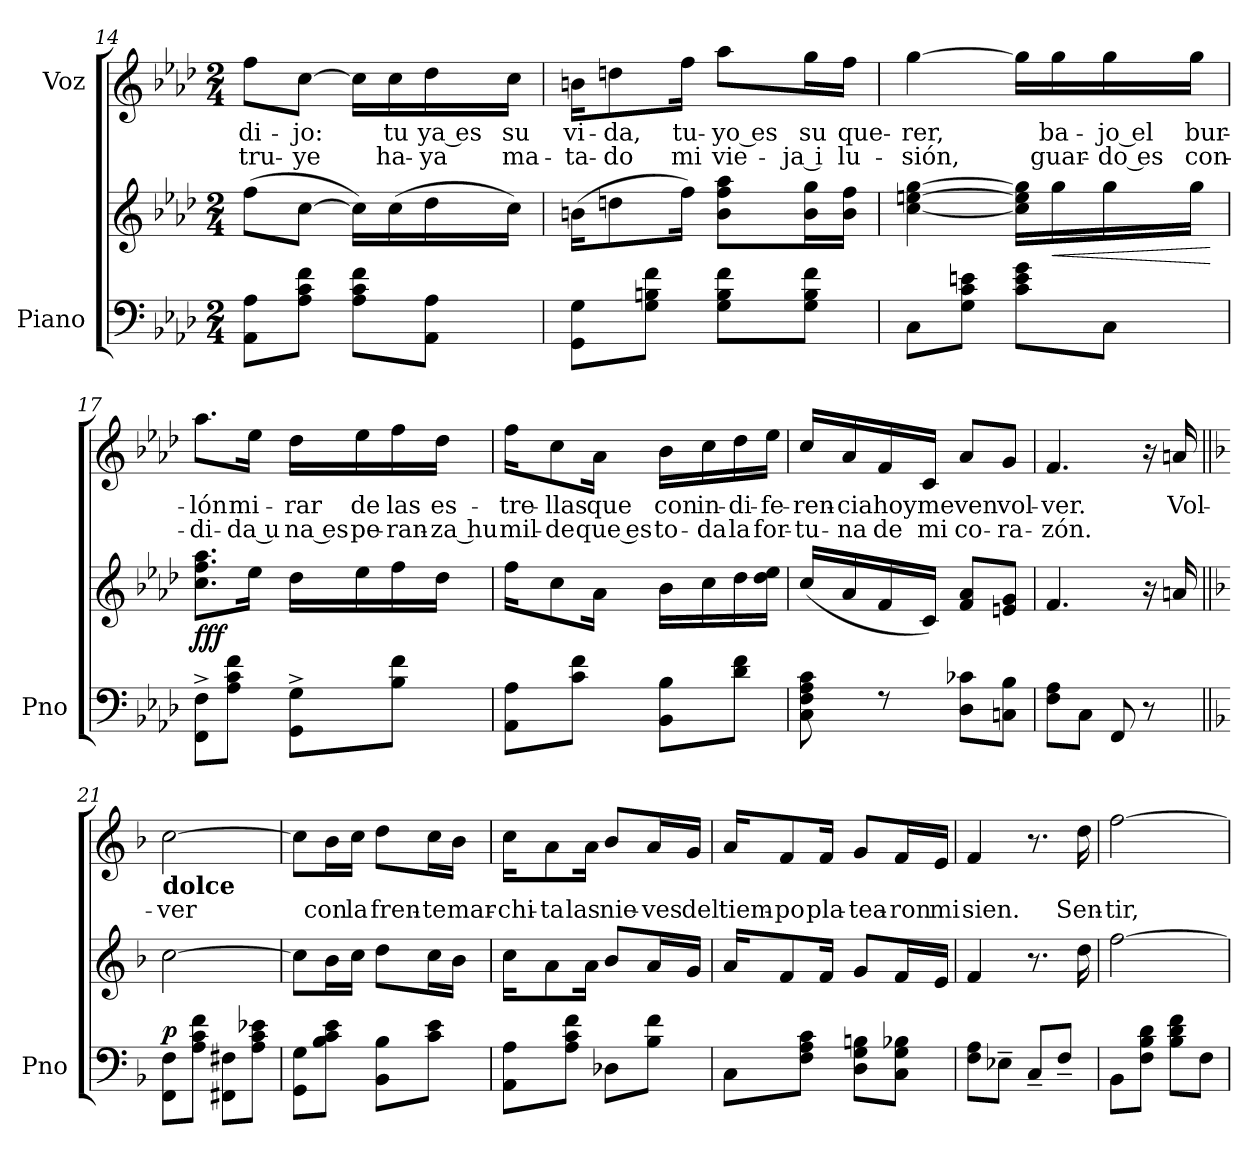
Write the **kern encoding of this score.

**kern	**kern	**dynam	**kern	**text	**text
*part2	*part2	*part2	*part1	*part1	*part1
*staff3	*staff2	*staff2/3	*staff1	*staff1	*staff1
*I"Piano	*	*	*I"Voz	*	*
*I'Pno	*	*	*	*	*
*clefF4	*clefG2	*	*clefG2	*	*
*k[b-e-a-d-]	*k[b-e-a-d-]	*	*k[b-e-a-d-]	*	*
*M2/4	*M2/4	*	*M2/4	*	*
=14	=14	=14	=14	=14	=14
8AA-\ 8A-\L	(8ff\L	.	8ff\L	di-	-tru-
8A-\ 8c\ 8f\J	[8cc\J	.	[8cc\J	-jo:	-ye
8A-\ 8c\ 8f\L	16cc\LL])	.	16cc\LL]	.	.
.	(16cc\	.	16cc\	tu	ha-
8AA-\ 8A-\J	16dd-\	.	16dd-\	ya es	-ya
.	16cc\JJ)	.	16cc\JJ	su	ma-
=15	=15	=15	=15	=15	=15
8GG\ 8G\L	(16bn\KL	.	16bn\KL	vi-	-ta-
.	8ddn\	.	8ddn\	-da,	-do
8G\ 8Bn\ 8f\J	.	.	.	.	.
.	16ff\Jk)	.	16ff\Jk	tu-	mi
8G\ 8B\ 8f\L	8b\ 8ff\ 8aa-\L	.	8aa-\L	yo es	vie-
8G\ 8B\ 8f\J	16b\ 16gg\L	.	16gg\L	su	ja i
.	16b\ 16ff\JJ	.	16ff\JJ	que-	-lu-
!!LO:PB:g=z
=16	=16	=16	=16	=16	=16
8C\L	[4cc\ [4een\ [4gg\	.	[4gg\	-rer,	-sión,
8G\ 8c\ 8en\J	.	.	.	.	.
8c\ 8e\ 8g\L	16cc\] 16ee\] 16gg\]LL	.	16gg\LL]	.	.
!	!	!LO:HP:b	!	!	!
.	16gg\	<	16gg\	ba-	guar-
8C\J	16gg\	.	16gg\	jo el	do es
.	16gg\JJ	.	16gg\JJ	bur-	-con-
.	.	[	.	.	.
=17	=17	=17	=17	=17	=17
!	!	!LO:DY:b	!	!	!
!	!	!LO:DY:n=1:b	!	!	!
!	!	!LO:DY:n=2:b	!	!	!
8FF\^ 8F\^L	8.cc\ 8.ff\ 8.aa-\L	f f f	8.aa-\L	-lón	-di-
8A-\ 8c\ 8f\J	.	.	.	.	.
.	16ee-\Jk	.	16ee-\Jk	mi-	da u
8GG\^ 8G\^L	16dd-\LL	.	16dd-\LL	-rar	na es
.	16ee-\	.	16ee-\	de	-pe-
8B-\ 8f\J	16ff\	.	16ff\	las	-ran-
.	16dd-\JJ	.	16dd-\JJ	es-	za hu
=18	=18	=18	=18	=18	=18
8AA-\ 8A-\L	16ff\KL	.	16ff\KL	-tre-	-mil-
.	8cc\	.	8cc\	-llas	-de
8c\ 8f\J	.	.	.	.	.
.	16a-\Jk	.	16a-\Jk	que	que es
8BB-\ 8B-\L	16b-\LL	.	16b-\LL	con	to-
.	16cc\	.	16cc\	in-	-da
8d-\ 8f\J	16dd-\	.	16dd-\	-di-	la
.	16dd-\ 16ee-\JJ	.	16ee-\JJ	-fe-	for-
=19	=19	=19	=19	=19	=19
8C\ 8F\ 8A-\ 8c\	(16cc/LL	.	16cc/LL	-ren-	-tu-
.	16a-/	.	16a-/	-cia	-na
8rF	16f/	.	16f/	hoy	de
.	16c/JJ)	.	16c/JJ	me	mi
8D-\ 8c-X\L	8f/ 8a-/L	.	8a-/L	ven	co-
8Cn\ 8B-\J	8en/ 8g/J	.	8g/J	vol-	-ra-
!!LO:LB:g=z
=20	=20	=20	=20	=20	=20
8F\ 8A-\L	4.f/	.	4.f/	-ver.	-zón.
8C\J	.	.	.	.	.
8FF/	.	.	.	.	.
8r	16r	.	16r	.	.
.	16an/	.	16an/	Vol-	.
=21||	=21||	=21||	=21||	=21||	=21||
*k[b-]	*k[b-]	*	*k[b-]	*	*
!	!	!	!LO:TX:b:B:t=dolce	!	!
!	!	!LO:DY:a=2	!	!	!
8FF\ 8F\L	[2cc\	p	[2cc\	-ver	.
8A\ 8c\ 8f\J	.	.	.	.	.
8FF#X\ 8F#X\L	.	.	.	.	.
8A\ 8c\ 8e-X\J	.	.	.	.	.
=22	=22	=22	=22	=22	=22
8GG\ 8G\L	8cc\L]	.	8cc\L]	.	.
8B-\ 8c\ 8e\J	16b-\L	.	16b-\L	con	.
.	16cc\JJ	.	16cc\JJ	la	.
8BB-\ 8B-\L	8dd\L	.	8dd\L	fren-	.
8c\ 8e\J	16cc\L	.	16cc\L	-te	.
.	16b-\JJ	.	16b-\JJ	mar-	.
=23	=23	=23	=23	=23	=23
8AA\ 8A\L	16cc\KL	.	16cc\KL	-chi-	.
.	8a\	.	8a\	-ta	.
8A\ 8c\ 8f\J	.	.	.	.	.
.	16a\Jk	.	16a\Jk	las	.
8D-X\L	8b-/L	.	8b-/L	nie-	.
8B-\ 8f\J	16a/L	.	16a/L	-ves	.
.	16g/JJ	.	16g/JJ	del	.
=24	=24	=24	=24	=24	=24
8C\L	16a/KL	.	16a/KL	tiem-	.
.	8f/	.	8f/	-po	.
8F\ 8A\ 8c\J	.	.	.	.	.
.	16f/Jk	.	16f/Jk	pla-	.
8D\ 8G\ 8Bn\L	8g/L	.	8g/L	-tea-	.
8C\ 8G\ 8B-X\J	16f/L	.	16f/L	-ron	.
.	16e/JJ	.	16e/JJ	mi	.
=25	=25	=25	=25	=25	=25
8F\ 8A\L	4f/	.	4f/	sien.	.
8E-X~\J	.	.	.	.	.
8C~/L	8.r	.	8.r	.	.
8F~/J	.	.	.	.	.
.	16dd\	.	16dd\	Sen-	.
!!LO:LB:g=z
=26	=26	=26	=26	=26	=26
8BB-\L	[2ff\	.	[2ff\	-tir,	.
8F\ 8B-\ 8d\J	.	.	.	.	.
8B-\ 8d\ 8f\L	.	.	.	.	.
8F\J	.	.	.	.	.
=	=	=	=	=	=
*-	*-	*-	*-	*-	*-
